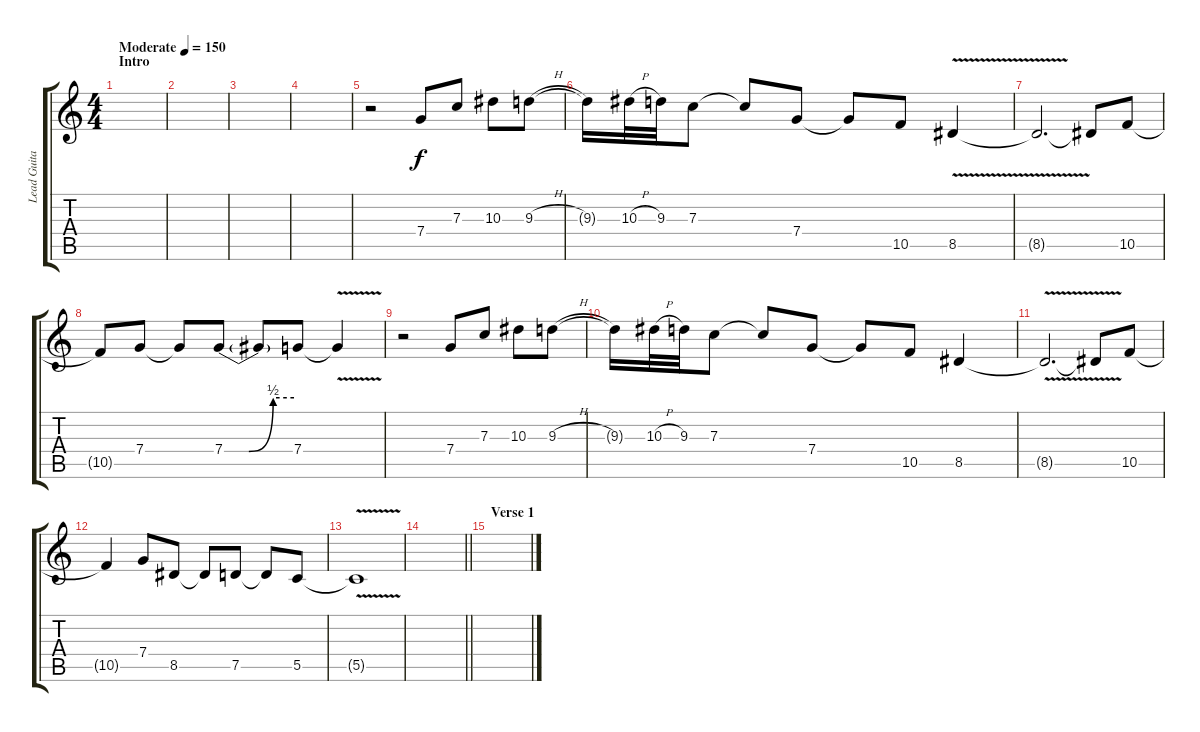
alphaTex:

\track ("Lead Guitar" "Lead Guita") {instrument overdrivenguitar}
\staff {score tabs}
\tuning (D4 A3 F3 C3 G2 C2) {hide}
\ts (4 4)
\section ("" "Intro")
\tempo (150 "Moderate")
\clef g2
\ks c
|
|
|
|
r.2 7.4.8 7.3.8 10.3.8 9.3{h}.8 |
9.3{t}.16 10.3{h}.32 9.3.32 7.3.8 7.3{t}.8 7.4.8 7.4{t}.8 10.5.8 8.5{v}.4 |
8.5{t}.2{d} 8.5{t}.8 10.5.8 |
10.5{t}.8 7.4.8 7.4{t}.8 7.4{be (custom 0 0 21 0 42 2 60 2)}.8 7.4{t}.8 7.4.8 7.4{v t}.4 |
r.2 7.4.8 7.3.8 10.3.8 9.3{h}.8 |
9.3{t}.16 10.3{h}.32 9.3.32 7.3.8 7.3{t}.8 7.4.8 7.4{t}.8 10.5.8 8.5.4 |
8.5{v t}.2{d} 8.5{t}.8 10.5.8 |
10.5{t}.4 7.4.8 8.5.8 8.5{t}.8 7.5.8 7.5{t}.8 5.5.8 |
5.5{v t}.1 |
\barLineRight lightlight
|
\section ("" "Verse 1")
